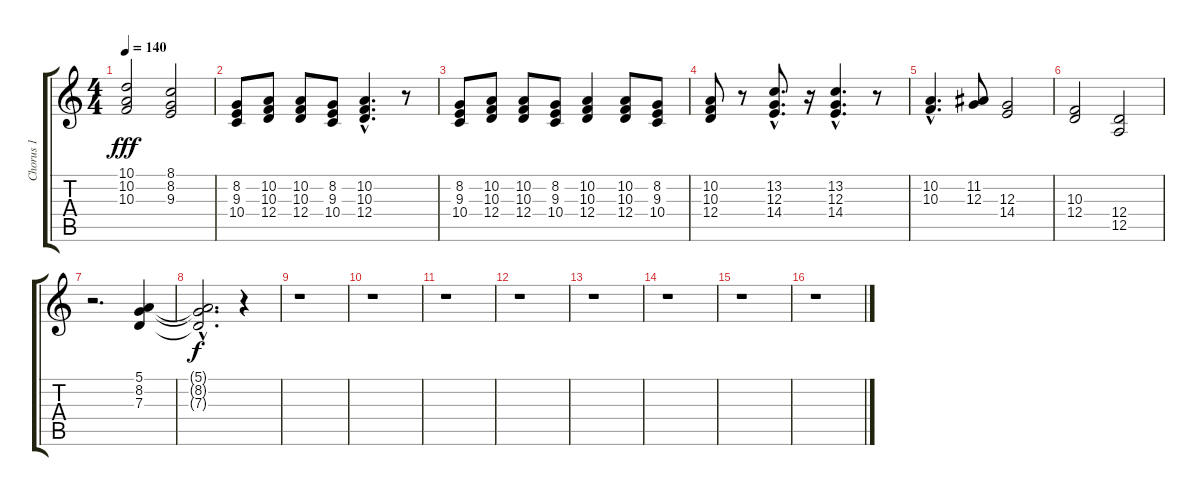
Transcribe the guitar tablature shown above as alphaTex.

\track ("Chorus 1" "Chorus 1") {instrument choiraahs}
\staff {score tabs}
\tuning (E4 B3 G3 D3 A2 E2) {hide}
\ts (4 4)
\tempo 140
\clef g2
\ks c
(10.1 10.2 10.3).2{dy fff} (8.1 8.2 9.3).2 |
(8.2 9.3 10.4).8 (10.2 10.3 12.4).8 (10.2 10.3 12.4).8 (8.2 9.3 10.4).8 (10.2{hac} 10.3{hac} 12.4{hac}).4{d} r.8 |
(8.2 9.3 10.4).8 (10.2 10.3 12.4).8 (10.2 10.3 12.4).8 (8.2 9.3 10.4).8 (10.2 10.3 12.4).4 (10.2 10.3 12.4).8 (8.2 9.3 10.4).8 |
(10.2 10.3 12.4).8 r.8 (13.2{hac} 12.3{hac} 14.4{hac}).8{d} r.16 (13.2{hac} 12.3{hac} 14.4{hac}).4{d} r.8 |
(10.2{hac} 10.3{hac}).4{d} (11.2 12.3).8 (12.3 14.4).2 |
(10.3 12.4).2 (12.4 12.5).2 |
r.2{d} (5.1 8.2 7.3).4 |
(5.1{hac t} 8.2{hac t} 7.3{hac t}).2{d dy f} r.4 |
r.1 |
r.1 |
r.1 |
r.1 |
r.1 |
r.1 |
r.1 |
r.1
